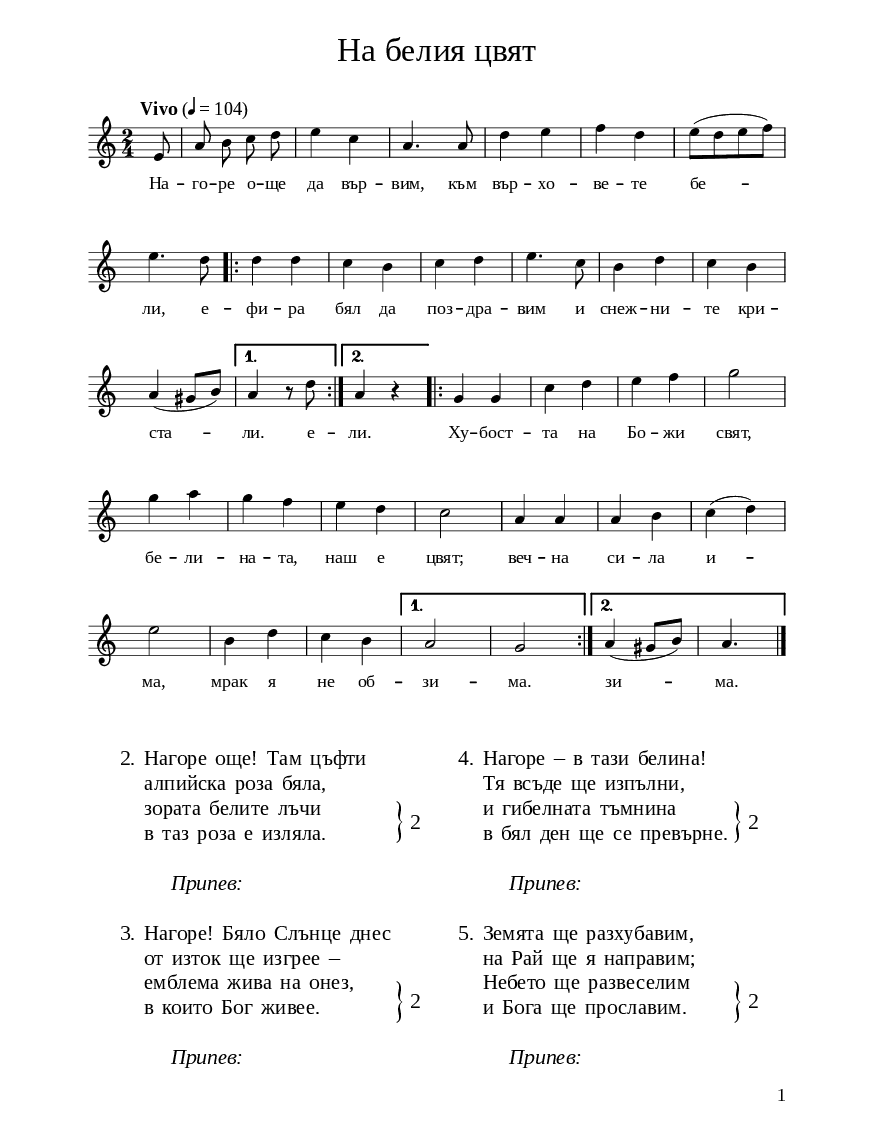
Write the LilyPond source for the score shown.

\version "2.24.2"

% include paper part and global functions
\include "include/globals.ily"

"rightBraces058_1" = \markup {
  \column {
    % repeat braces
    \translate #'(0 . -5.5 )
    \right-brace #20

    \translate #'(0 . -15.3 )
    \right-brace #20

   

  }
  \column {
    % repeat numbers
    \translate #'(0 . -6.1 )
    2
    \translate #'(0 . -17.3 )
    2
  }
}

"rightBraces058_2" = \markup {
  \column {
    % repeat braces
    \translate #'(0 . -5.5 )
    \right-brace #20

    \translate #'(0 . -15.3 )
    \right-brace #20

   

  }
  \column {
    % repeat numbers
    \translate #'(0 . -6.1 )
    2
    \translate #'(0 . -17.3 )
    2
  }
}



\bookpart {
  \label #'ref058
  \tocItem \markup "На белия цвят"
  \include "include/bookpart-paper.ily"
  \score {
    \include "include/score-layout.ily"

    \new Voice \absolute {
      \clef treble
      \key a \minor
      \time 2/4
      \tempoFunc "Vivo" 4 "104"

      \autoBeamOff
      \partial 8

      e'8 | a'8  b'8 c''8 d''8 | e''4 c''4 | a'4. a'8 | d''4 e''4 | f''4 d''4 | e''8 ([ d''8 e''8 f''8 ]) | \break
      e''4. d''8 \repeat volta 2 {
        | d''4 d''4 |  c''4 b'4 |  c''4 d''4 |  e''4. c''8 |  b'4 d''4 | c''4 b'4 | \break
        a'4 ( gis'8 [b'8]) |
      } \alternative { { a'4 r8 d''8 } {  a'4 r4 } }
      \repeat volta 2 {
        | g'4 g'4 | c''4 d''4 | e''4 f''4 | g''2\break
        | g''4 a''4 |  g''4 f''4 |  e''4 d''4 |  c''2 | a'4 a'4 | a'4 b'4 | c''4 ( d''4 ) | \break
        e''2 | b'4 d''4| c''4 b'4 |
      } \alternative { { a'2 | g'2  }  {   a'4 (gis'8[b'8])  | a'4. \bar "|." \break } }
    }

    \addlyrics {
      На -- го -- ре о -- ще да вър -- вим, към вър -- хо -- ве -- те бе --
      ли, е -- фи -- ра бял да поз -- дра -- вим и снеж -- ни -- те кри --
      ста -- ли. е -- ли. Ху -- бост -- та на Бо -- жи свят,
      бе -- ли -- на -- та, наш е цвят;  веч -- на си -- ла и --
      ма, мрак я не об -- зи -- ма. зи -- ма.
    }

    \header {
      title = \titleFunc "На белия цвят" "Na belija cvjat"
    }

    \midi{}

  } % score


  \markup \fontsize #bgCoupletFontSize {
    \hspace #3
    \override #`(baseline-skip . ,bgCoupletBaselineSkip)
    \column {

      \line {   2. Нагоре още! Там цъфти }
      \line {   "   " алпийска роза бяла, }
      \line {   "   " зората белите лъчи }
      \line {   "   " в таз роза е изляла. }
      \line { " " }

      \line { "        " \italic {Припев: } }
      \line { " " }


      \line {  3. Нагоре! Бяло Слънце днес }

      \line {   "   "от изток ще изгрее  – }

      \line {   "   "емблема жива на онез,}

      \line {   "   "в които Бог живее.}
      \line { " " }
           \line { "        " \italic {Припев: } }

   


    }    \"rightBraces058_1"

     \hspace #3
    \override #`(baseline-skip . ,bgCoupletBaselineSkip)

    \column {   

    
  
      \line {   4. Нагоре – в тази белина!}

      \line {   "   "Тя всъде ще изпълни,}

      \line {   "   "и гибелната тъмнина}

      \line {   "   "в бял ден ще се превърне.}

        \line { " " }
      
       \line { "        " \italic {Припев: } }
      \line { " " }


      \line {   5. Земята ще разхубавим,}

      \line {   "   "на Рай ще я направим;}

      \line {   "   "Небето ще развеселим}

      \line {   "   "и Бога ще прославим.}
      \line { " " }
      \line { "        " \italic {Припев: } }
      }\"rightBraces058_2"
   
   
  }   % markup



} % bookpart
